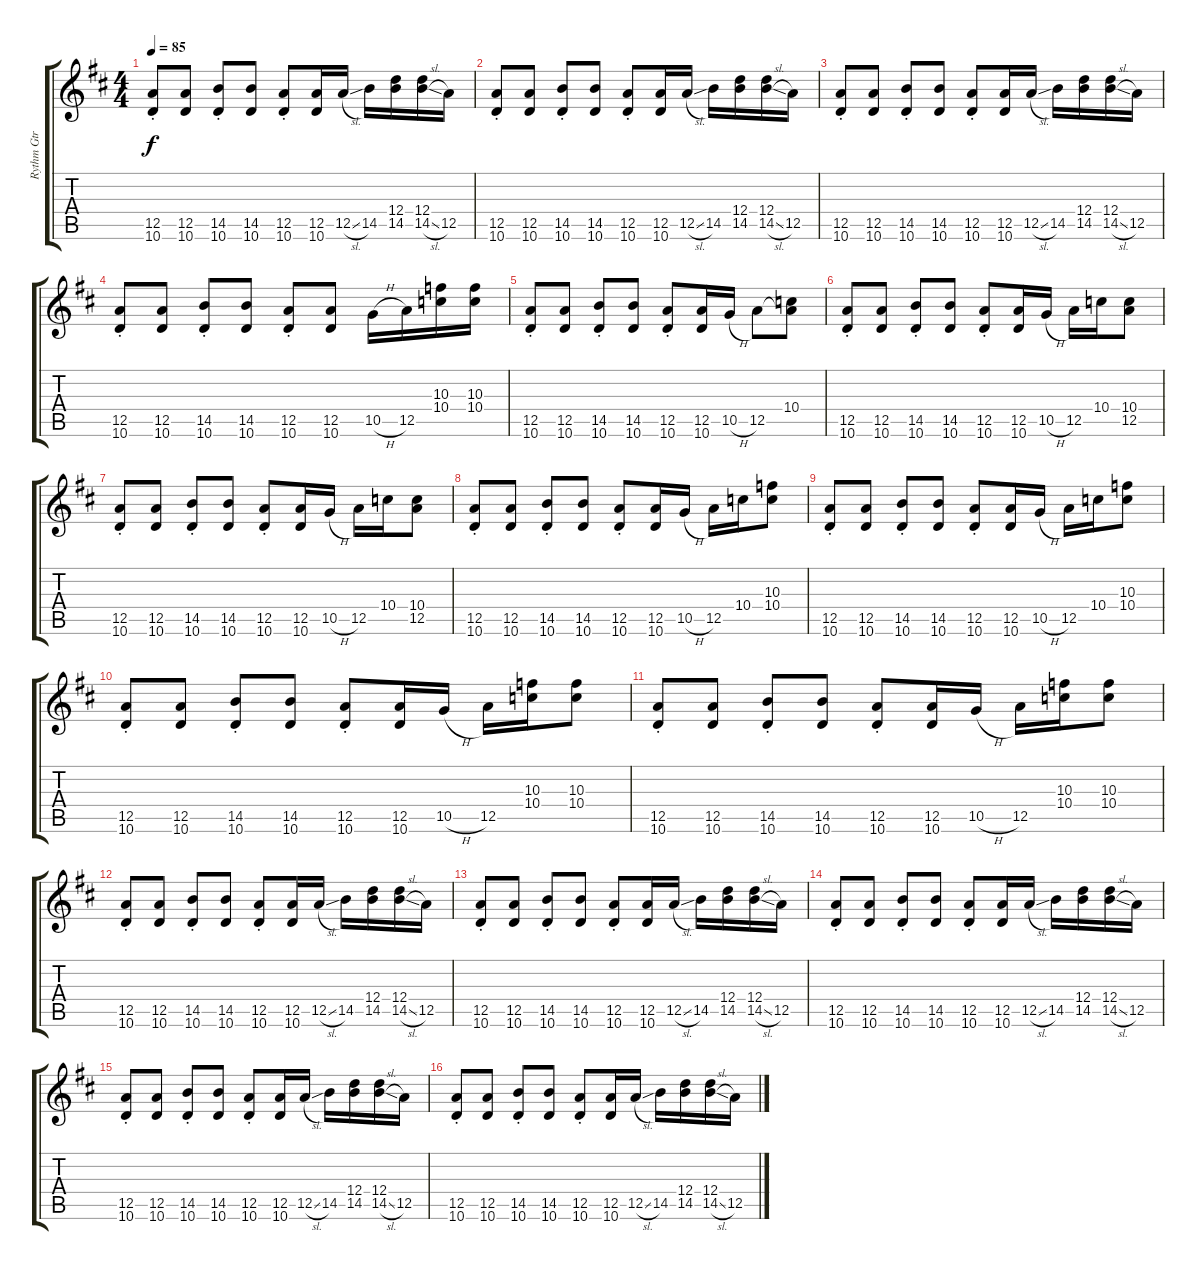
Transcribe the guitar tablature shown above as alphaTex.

\track ("Rythm Gtr" "Rythm Gtr") {instrument electricguitarclean}
\staff {score tabs}
\tuning (E4 B3 G3 D3 A2 E2) {hide}
\ts (4 4)
\tempo 85
\clef g2
\ks d
(12.5{st} 10.6{st}).8{dy f} (12.5 10.6).8 (14.5{st} 10.6{st}).8 (14.5 10.6).8 (12.5{st} 10.6{st}).8 (12.5 10.6).16 12.5{sl}.16 14.5.16 (12.4 14.5).16 (12.4 14.5{sl}).16 12.5.16 |
(12.5{st} 10.6{st}).8 (12.5 10.6).8 (14.5{st} 10.6{st}).8 (14.5 10.6).8 (12.5{st} 10.6{st}).8 (12.5 10.6).16 12.5{sl}.16 14.5.16 (12.4 14.5).16 (12.4 14.5{sl}).16 12.5.16 |
(12.5{st} 10.6{st}).8 (12.5 10.6).8 (14.5{st} 10.6{st}).8 (14.5 10.6).8 (12.5{st} 10.6{st}).8 (12.5 10.6).16 12.5{sl}.16 14.5.16 (12.4 14.5).16 (12.4 14.5{sl}).16 12.5.16 |
(12.5{st} 10.6{st}).8 (12.5 10.6).8 (14.5{st} 10.6{st}).8 (14.5 10.6).8 (12.5{st} 10.6{st}).8 (12.5 10.6).8 10.5{h}.16 12.5.16 (10.3 10.4).16 (10.3 10.4).16 |
(12.5{st} 10.6{st}).8 (12.5 10.6).8 (14.5{st} 10.6{st}).8 (14.5 10.6).8 (12.5{st} 10.6{st}).8 (12.5 10.6).16 10.5{h}.16 12.5.8 (10.4 12.5{t}).8 |
(12.5{st} 10.6{st}).8 (12.5 10.6).8 (14.5{st} 10.6{st}).8 (14.5 10.6).8 (12.5{st} 10.6{st}).8 (12.5 10.6).16 10.5{h}.16 12.5.16 10.4.16 (10.4 12.5).8 |
(12.5{st} 10.6{st}).8 (12.5 10.6).8 (14.5{st} 10.6{st}).8 (14.5 10.6).8 (12.5{st} 10.6{st}).8 (12.5 10.6).16 10.5{h}.16 12.5.16 10.4.16 (10.4 12.5).8 |
(12.5{st} 10.6{st}).8 (12.5 10.6).8 (14.5{st} 10.6{st}).8 (14.5 10.6).8 (12.5{st} 10.6{st}).8 (12.5 10.6).16 10.5{h}.16 12.5.16 10.4.16 (10.3 10.4).8 |
(12.5{st} 10.6{st}).8 (12.5 10.6).8 (14.5{st} 10.6{st}).8 (14.5 10.6).8 (12.5{st} 10.6{st}).8 (12.5 10.6).16 10.5{h}.16 12.5.16 10.4.16 (10.3 10.4).8 |
(12.5{st} 10.6{st}).8 (12.5 10.6).8 (14.5{st} 10.6{st}).8 (14.5 10.6).8 (12.5{st} 10.6{st}).8 (12.5 10.6).16 10.5{h}.16 12.5.16 (10.3 10.4).16 (10.3 10.4).8 |
(12.5{st} 10.6{st}).8 (12.5 10.6).8 (14.5{st} 10.6{st}).8 (14.5 10.6).8 (12.5{st} 10.6{st}).8 (12.5 10.6).16 10.5{h}.16 12.5.16 (10.3 10.4).16 (10.3 10.4).8 |
(12.5{st} 10.6{st}).8 (12.5 10.6).8 (14.5{st} 10.6{st}).8 (14.5 10.6).8 (12.5{st} 10.6{st}).8 (12.5 10.6).16 12.5{sl}.16 14.5.16 (12.4 14.5).16 (12.4 14.5{sl}).16 12.5.16 |
(12.5{st} 10.6{st}).8 (12.5 10.6).8 (14.5{st} 10.6{st}).8 (14.5 10.6).8 (12.5{st} 10.6{st}).8 (12.5 10.6).16 12.5{sl}.16 14.5.16 (12.4 14.5).16 (12.4 14.5{sl}).16 12.5.16 |
(12.5{st} 10.6{st}).8 (12.5 10.6).8 (14.5{st} 10.6{st}).8 (14.5 10.6).8 (12.5{st} 10.6{st}).8 (12.5 10.6).16 12.5{sl}.16 14.5.16 (12.4 14.5).16 (12.4 14.5{sl}).16 12.5.16 |
(12.5{st} 10.6{st}).8 (12.5 10.6).8 (14.5{st} 10.6{st}).8 (14.5 10.6).8 (12.5{st} 10.6{st}).8 (12.5 10.6).16 12.5{sl}.16 14.5.16 (12.4 14.5).16 (12.4 14.5{sl}).16 12.5.16 |
(12.5{st} 10.6{st}).8 (12.5 10.6).8 (14.5{st} 10.6{st}).8 (14.5 10.6).8 (12.5{st} 10.6{st}).8 (12.5 10.6).16 12.5{sl}.16 14.5.16 (12.4 14.5).16 (12.4 14.5{sl}).16 12.5.16
